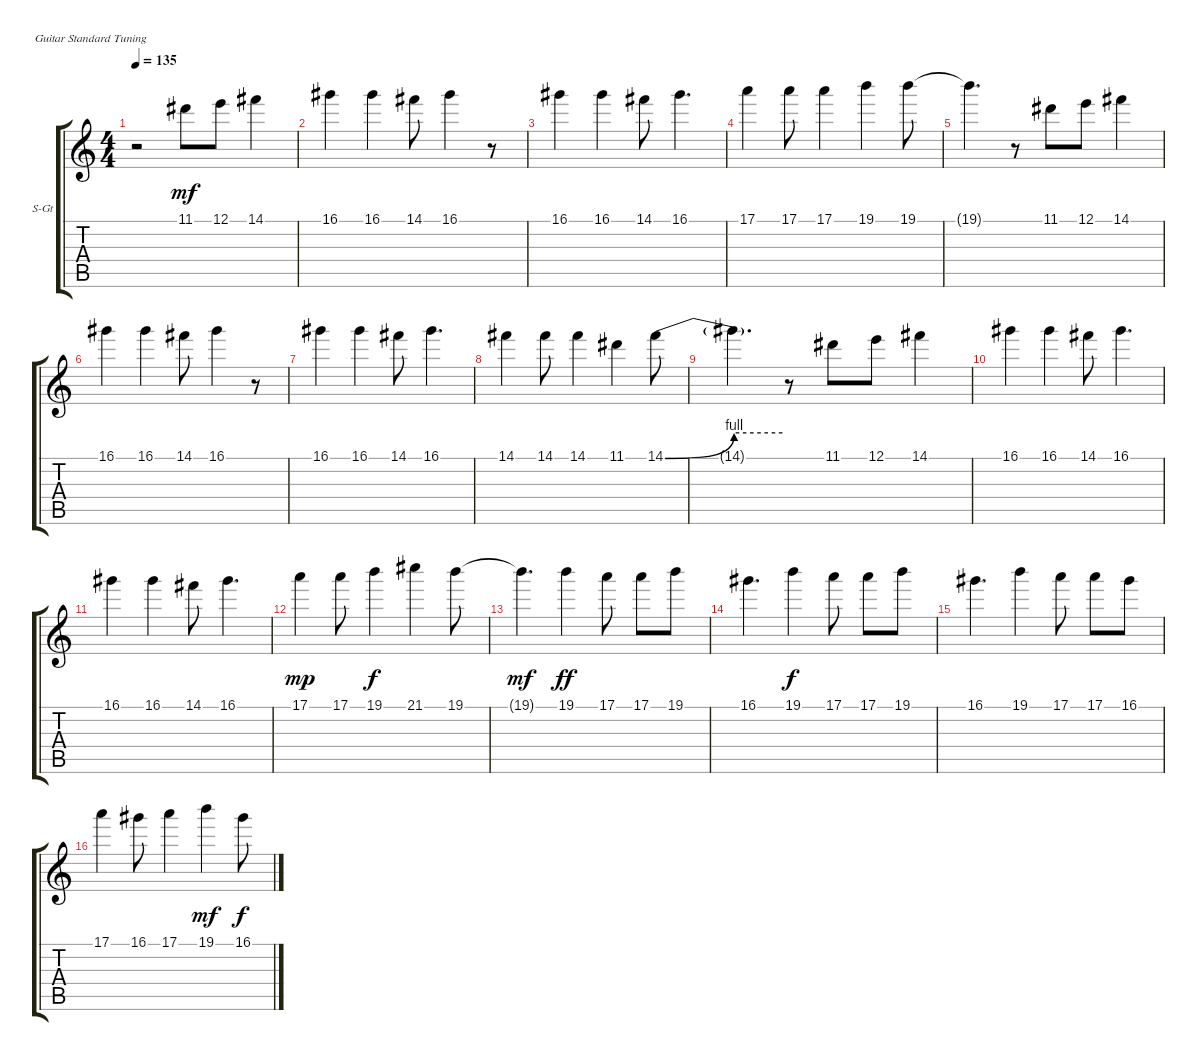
\bracketExtendMode groupsimilarinstruments
\firstSystemTrackNameOrientation horizontal
\otherSystemsTrackNameOrientation horizontal
\track ("VOVAL2" "S-Gt") {instrument contrabass}
\staff {score tabs}
\tuning (E4 B3 G3 D3 A2 E2)
\ts (4 4)
\tempo 135
\clef g2
\ks c
r.2{dy mf} 11.1.8 12.1.8 14.1.4 |
16.1.4 16.1.4 14.1.8 16.1.4 r.8 |
16.1.4 16.1.4 14.1.8 16.1.4{d} |
17.1.4 17.1.8 17.1.4 19.1.4 19.1.8 |
19.1{t}.4{d} r.8 11.1.8 12.1.8 14.1.4 |
16.1.4 16.1.4 14.1.8 16.1.4 r.8 |
16.1.4 16.1.4 14.1.8 16.1.4{d} |
14.1.4 14.1.8 14.1.4 11.1.4 14.1{be (bend 0 0 60 4)}.8 |
14.1{be (hold 0 4 60 4) t}.4{d} r.8 11.1.8 12.1.8 14.1.4 |
16.1.4 16.1.4 14.1.8 16.1.4{d} |
16.1.4 16.1.4 14.1.8 16.1.4{d} |
17.1.4{dy mp} 17.1.8 19.1.4{dy f} 21.1.4 19.1.8 |
19.1{t}.4{d dy mf} 19.1.4{dy ff} 17.1.8 17.1.8 19.1.8 |
16.1.4{d} 19.1.4{dy f} 17.1.8 17.1.8 19.1.8 |
16.1.4{d} 19.1.4 17.1.8 17.1.8 16.1.8 |
17.1.4 16.1.8 17.1.4 19.1.4{dy mf} 16.1.8{dy f}
